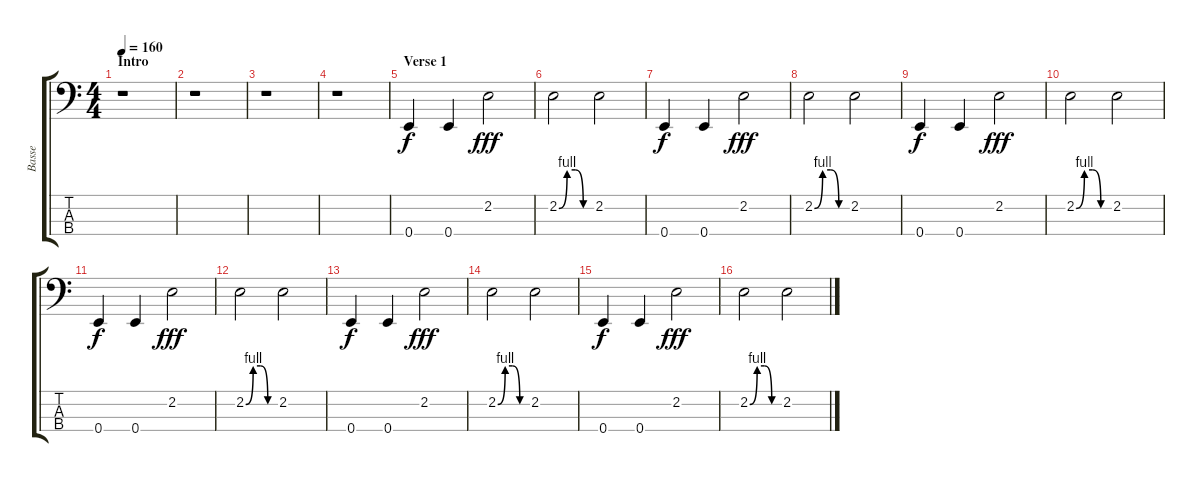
\track ("Basse" "Basse") {instrument acousticbass}
\staff {score tabs}
\tuning (G2 D2 A1 E1) {hide}
\ts (4 4)
\section ("" "Intro")
\tempo 160
\clef f4
\ks c
r.1{dy f instrument acousticbass} |
r.1 |
r.1 |
r.1 |
\section ("" "Verse 1")
0.4.4 0.4.4 2.2.2{dy fff} |
2.2{be (custom 0 0 15 4 30 4 45 0 60 0)}.2 2.2.2 |
0.4.4{dy f} 0.4.4 2.2.2{dy fff} |
2.2{be (custom 0 0 15 4 30 4 45 0 60 0)}.2 2.2.2 |
0.4.4{dy f} 0.4.4 2.2.2{dy fff} |
2.2{be (custom 0 0 15 4 30 4 45 0 60 0)}.2 2.2.2 |
0.4.4{dy f} 0.4.4 2.2.2{dy fff} |
2.2{be (custom 0 0 15 4 30 4 45 0 60 0)}.2 2.2.2 |
0.4.4{dy f} 0.4.4 2.2.2{dy fff} |
2.2{be (custom 0 0 15 4 30 4 45 0 60 0)}.2 2.2.2 |
0.4.4{dy f} 0.4.4 2.2.2{dy fff} |
2.2{be (custom 0 0 15 4 30 4 45 0 60 0)}.2 2.2.2
